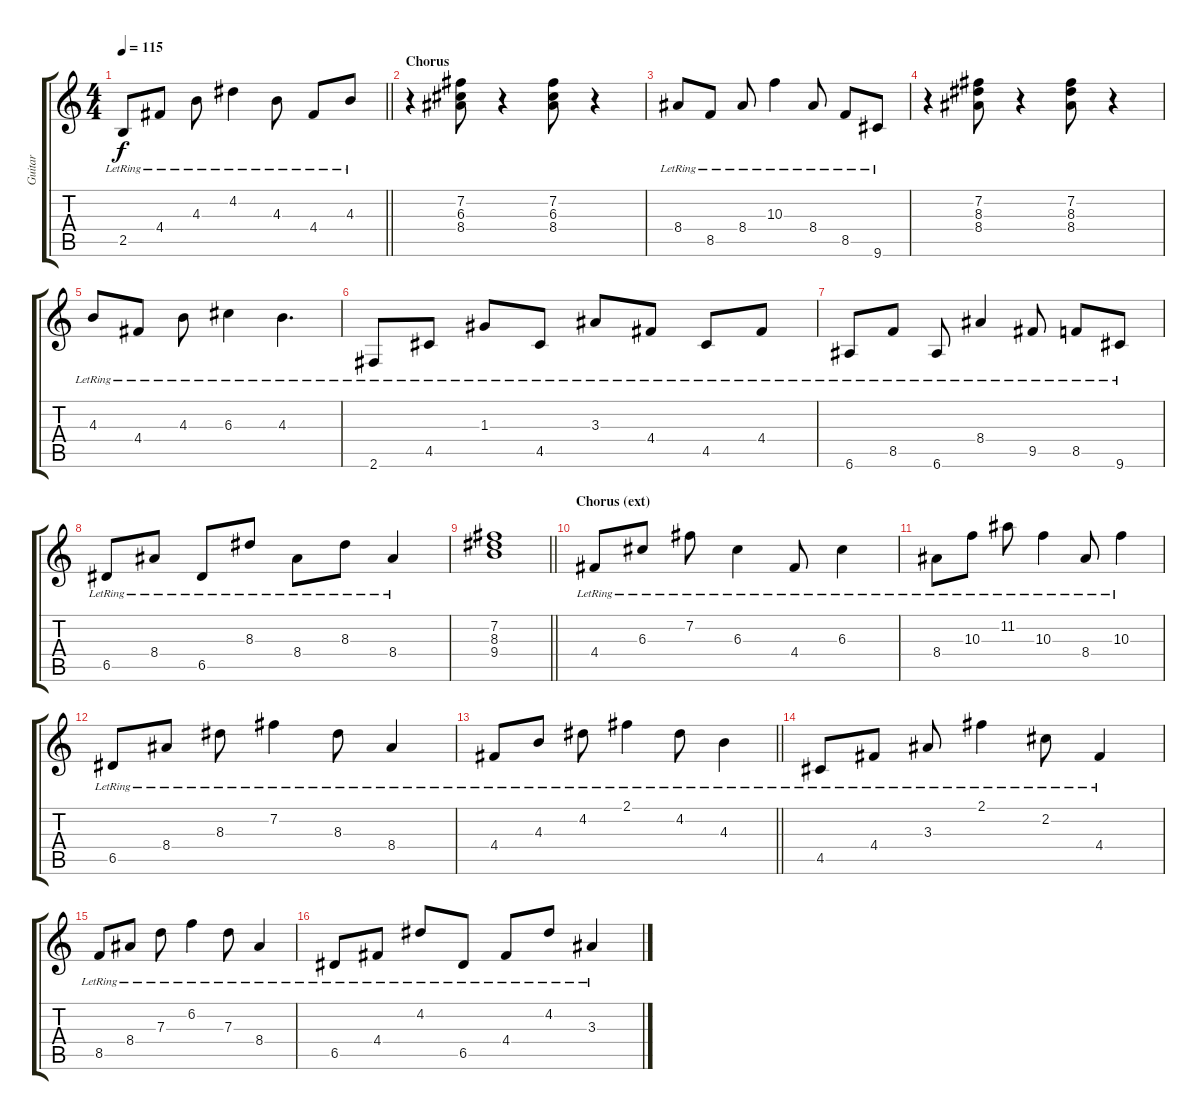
\track ("Guitar" "Guitar") {instrument acousticguitarsteel}
\staff {score tabs}
\tuning (E4 B3 G3 D3 A2 E2) {hide}
\ts (4 4)
\tempo 115
\clef g2
\barLineRight lightlight
\ks c
2.5{lr}.8{dy f} 4.4{lr}.8 4.3{lr}.8 4.2{lr}.4 4.3{lr}.8 4.4{lr}.8 4.3{lr}.8 |
\section ("" "Chorus")
r.4 (7.2 6.3 8.4).8 r.4 (7.2 6.3 8.4).8 r.4 |
8.4{lr}.8 8.5{lr}.8 8.4{lr}.8 10.3{lr}.4 8.4{lr}.8 8.5{lr}.8 9.6{lr}.8 |
r.4 (7.2 8.3 8.4).8 r.4 (7.2 8.3 8.4).8 r.4 |
4.3{lr}.8 4.4{lr}.8 4.3{lr}.8 6.3{lr}.4 4.3{lr}.4{d} |
2.6{lr}.8 4.5{lr}.8 1.3{lr}.8 4.5{lr}.8 3.3{lr}.8 4.4{lr}.8 4.5{lr}.8 4.4{lr}.8 |
6.6{lr}.8 8.5{lr}.8 6.6{lr}.8 8.4{lr}.4 9.5{lr}.8 8.5{lr}.8 9.6{lr}.8 |
6.5{lr}.8 8.4{lr}.8 6.5{lr}.8 8.3{lr}.8 8.4{lr}.8 8.3{lr}.8 8.4{lr}.4 |
\barLineRight lightlight
(7.2 8.3 9.4).1 |
\section ("" "Chorus (ext)")
4.4{lr}.8 6.3{lr}.8 7.2{lr}.8 6.3{lr}.4 4.4{lr}.8 6.3{lr}.4 |
8.4{lr}.8 10.3{lr}.8 11.2{lr}.8 10.3{lr}.4 8.4{lr}.8 10.3{lr}.4 |
6.5{lr}.8 8.4{lr}.8 8.3{lr}.8 7.2{lr}.4 8.3{lr}.8 8.4{lr}.4 |
\barLineRight lightlight
4.4{lr}.8 4.3{lr}.8 4.2{lr}.8 2.1{lr}.4 4.2{lr}.8 4.3{lr}.4 |
4.5{lr}.8 4.4{lr}.8 3.3{lr}.8 2.1{lr}.4 2.2{lr}.8 4.4{lr}.4 |
8.5{lr}.8 8.4{lr}.8 7.3{lr}.8 6.2{lr}.4 7.3{lr}.8 8.4{lr}.4 |
6.5{lr}.8 4.4{lr}.8 4.2{lr}.8 6.5{lr}.8 4.4{lr}.8 4.2{lr}.8 3.3{lr}.4
